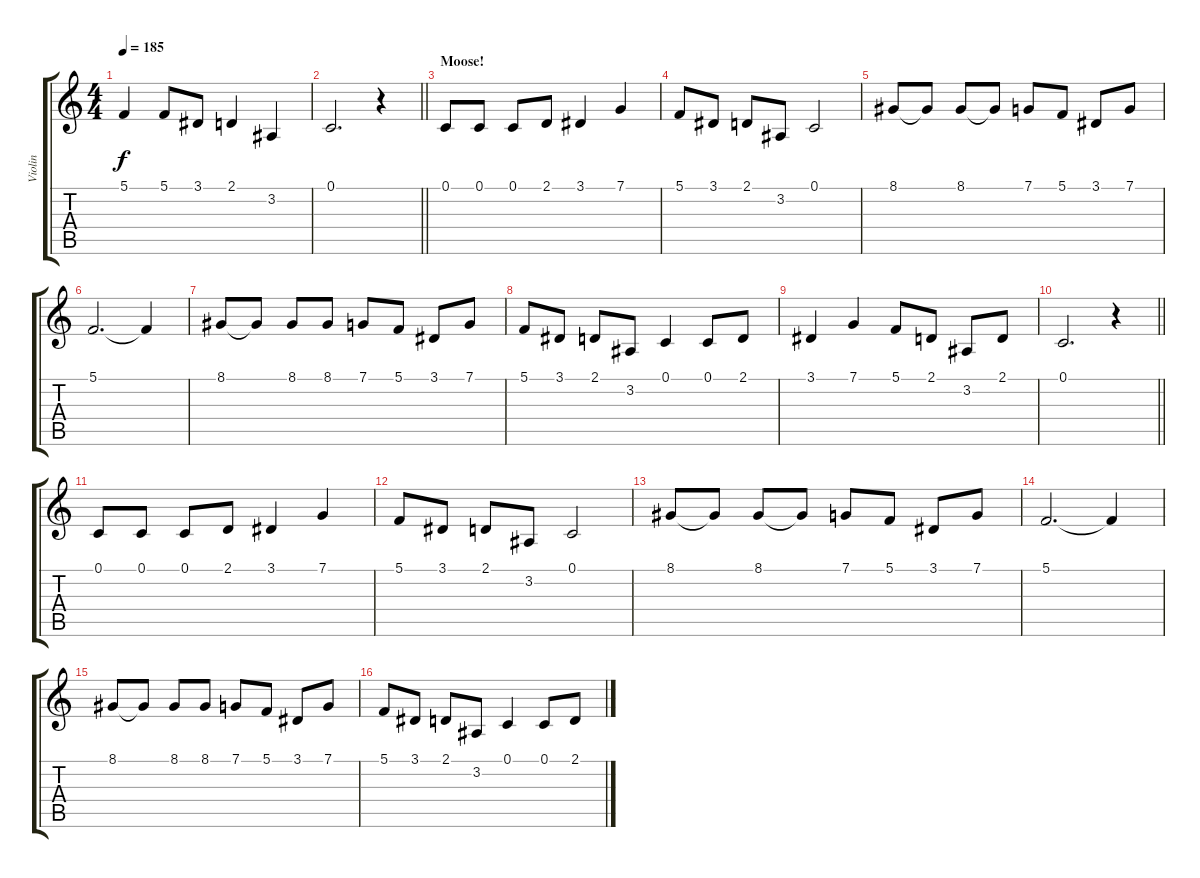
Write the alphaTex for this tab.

\track ("Violin" "Violin") {instrument violin}
\staff {score tabs}
\tuning (C4 G3 Eb3 Bb2 F2 C2) {hide}
\ts (4 4)
\tempo 185
\clef g2
\ks c
5.1.4{dy f} 5.1.8 3.1.8 2.1.4 3.2.4 |
\barLineRight lightlight
0.1.2{d} r.4 |
\section ("" "Moose!")
0.1.8 0.1.8 0.1.8 2.1.8 3.1.4 7.1.4 |
5.1.8 3.1.8 2.1.8 3.2.8 0.1.2 |
8.1.8 8.1{t}.8 8.1.8 8.1{t}.8 7.1.8 5.1.8 3.1.8 7.1.8 |
5.1.2{d} 5.1{t}.4 |
8.1.8 8.1{t}.8 8.1.8 8.1.8 7.1.8 5.1.8 3.1.8 7.1.8 |
5.1.8 3.1.8 2.1.8 3.2.8 0.1.4 0.1.8 2.1.8 |
3.1.4 7.1.4 5.1.8 2.1.8 3.2.8 2.1.8 |
\barLineRight lightlight
0.1.2{d} r.4 |
0.1.8 0.1.8 0.1.8 2.1.8 3.1.4 7.1.4 |
5.1.8 3.1.8 2.1.8 3.2.8 0.1.2 |
8.1.8 8.1{t}.8 8.1.8 8.1{t}.8 7.1.8 5.1.8 3.1.8 7.1.8 |
5.1.2{d} 5.1{t}.4 |
8.1.8 8.1{t}.8 8.1.8 8.1.8 7.1.8 5.1.8 3.1.8 7.1.8 |
5.1.8 3.1.8 2.1.8 3.2.8 0.1.4 0.1.8 2.1.8
